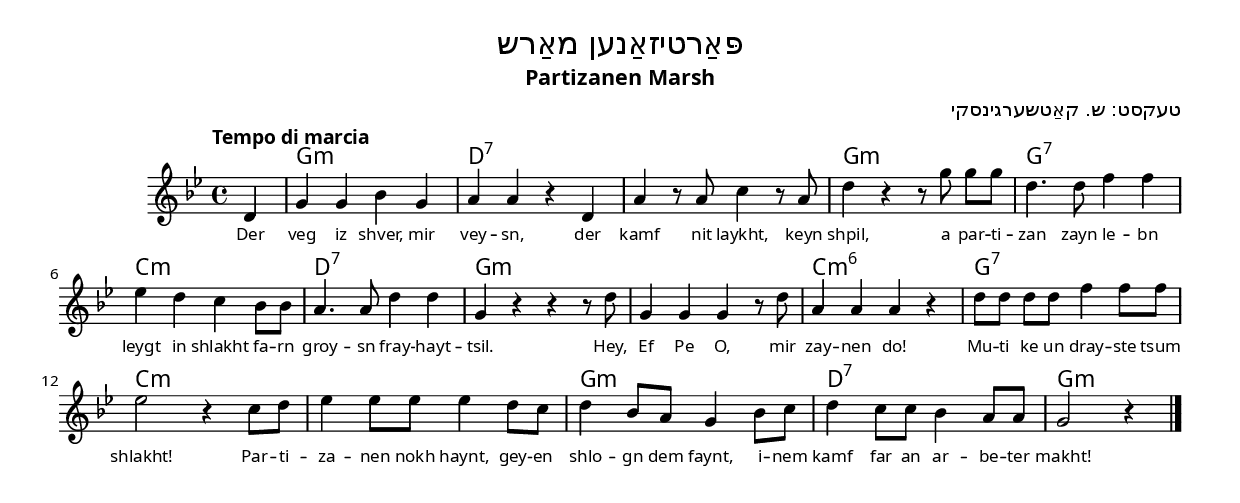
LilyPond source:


\header {
  poet = "טעקסט: ש. קאַטשערגינסקי"
  title = "פּאַרטיזאַנען מאַרש"
  subtitle = "Partizanen Marsh"
  }
\version "2.18.2"
\language "english"
#(set-global-staff-size 17)

end =
  #(define-music-function
    (parser location signature)
    (fraction?)
  #{
    \once \omit Staff.TimeSignature \time #signature
  #})

\layout {
  \context {  % Use Typewriter font for chord symbols
    \ChordNames {
      \set chordChanges = ##t
      \override ChordName.font-family = #'typewriter
      }
    }
  \context {  % Change font size for lyrics
    \Lyrics {
      \override LyricText.font-size = #'-1
      }
    }
  \context {  % Beam according to rhythm
    \Staff {
      \set Timing.beamExceptions = #'()
      }
    }
  }

\paper {      % Load fonts
  fonts = #
  (make-pango-font-tree
   "Linux Libertine"
   "Linux Biolinum"
   "Courier 10 Pitch"
   (/ (* staff-height pt) 2.5)
    )
  bookTitleMarkup = \markup {
    \override #'(baseline-skip . 3.5)
    \column {
      \fill-line { \fromproperty #'header:dedication }
      \override #'(baseline-skip . 3.5)
      \column {
        \fill-line {
          \override #'(font-name . "Drugulin CLM")
          \huge \larger \larger \bold
          \fromproperty #'header:title
          }
        \fill-line {
          \large \bold
          \fromproperty #'header:subtitle
          }
        \fill-line {
          \smaller \bold
          \fromproperty #'header:subsubtitle
          }
        \fill-line {
          \fromproperty #'header:meter
          \fromproperty #'header:arranger
          }
          \fill-line {
          \override #'(font-name . "Drugulin CLM")
          \fromproperty #'header:composer
          { \large \bold \fromproperty #'header:instrument }
          \override #'(font-name . "Drugulin CLM")
          \fromproperty #'header:poet
          }
        }
      }
    }
    scoreTitleMarkup = \markup {
      \column {
      \on-the-fly \print-all-headers { \bookTitleMarkup \hspace #1 }
      \fill-line {
        \null
        \override #'(font-name . "Drugulin CLM")
        \huge
        \lower #5
        \fromproperty #'header:piece
        }
      }
    }
  }

mel = \relative a{ 
  \partial 4 d4 | 
  g g bf g |
  a a4 r4 d, |
  a' r8 a c4 r8 a |
  d4 r r8 g g g |
  d4. d8 f4 f |
  ef d c bf8 bf |
  a4. a8 d4 d |
  g, r r r8 d' |
  g,4 g g r8 d' |
  a4 a a r |
  d8 d d d f4 f8 f |
  ef2 r4 c8 d |
  ef4 ef8 ef ef4 d8 c |
  d4 bf8 a g4 bf8 c |
  d4 c8 c bf4 a8 a |
  \end 3/4 g2 r4  
}

acc = \chordmode { 
  \partial 4 s4 |
  g1:m |
  d:7 |
  d:7 |
  g:m |
  g:7 |
  c:m |
  d:7 |
  g:m |
  g:m |
  c:m6 |
  g:7 |
  c:m |
  c:m |
  g:m |
  d:7 |
  g2.:m
}

\score {
  <<
    \new ChordNames {
        \acc
    }
    \new Staff {
      \clef treble
      \key g \minor
      \time 4/4
      \tempo "Tempo di marcia"
      \new Voice = "melody" {
        \mel
        \bar "|."
      }
    }
    \new Lyrics \lyricsto "melody" {
      Der veg iz shver, mir vey -- sn,
      der kamf nit laykht, keyn shpil, 
      a par -- ti -- zan zayn le -- bn leygt in shlakht
      fa -- rn groy -- sn fray -- hayt -- tsil.
      Hey, Ef Pe O, mir zay -- nen do!
      Mu -- ti ke un dray -- ste tsum shlakht!
      Par -- ti -- za -- nen nokh haynt,
      gey -- en shlo -- gn dem faynt,
      i -- nem kamf far an ar -- be -- ter makht!
    }
  >>
}

